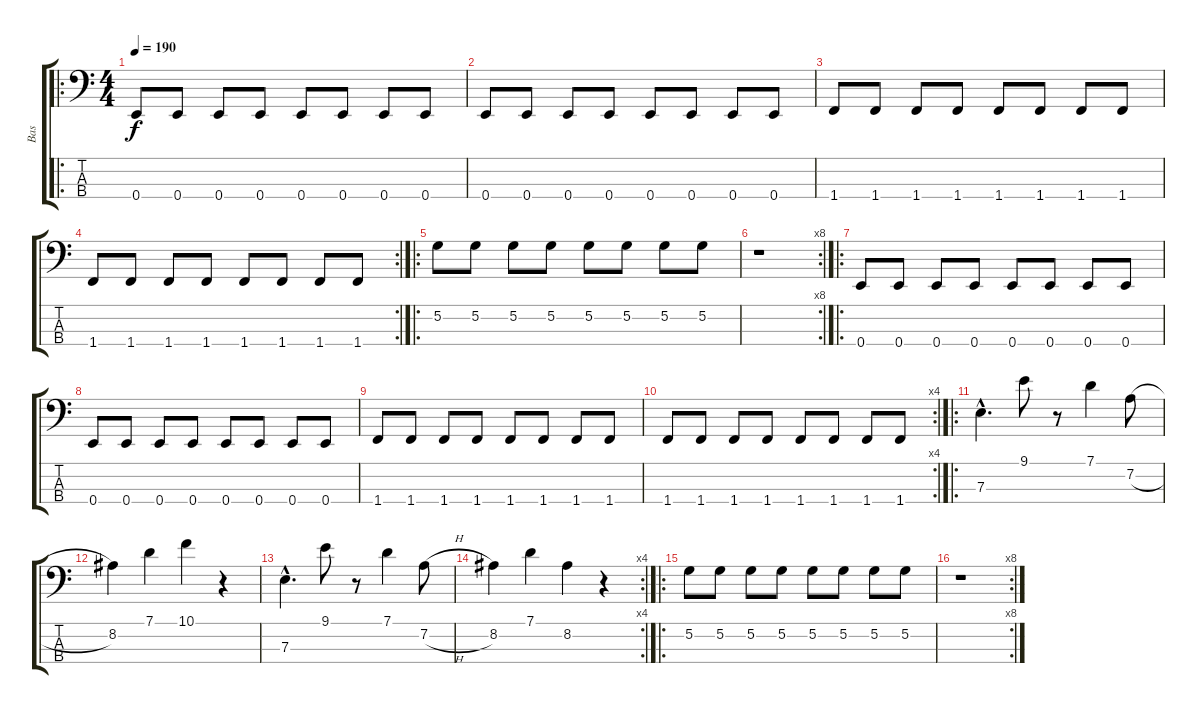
\track ("Bas" "Bas") {instrument electricbasspick}
\staff {score tabs}
\tuning (G2 D2 A1 E1) {hide}
\ro
\ts (4 4)
\tempo 190
\clef f4
\ks c
0.4.8{dy f} 0.4.8 0.4.8 0.4.8 0.4.8 0.4.8 0.4.8 0.4.8 |
0.4.8 0.4.8 0.4.8 0.4.8 0.4.8 0.4.8 0.4.8 0.4.8 |
1.4.8 1.4.8 1.4.8 1.4.8 1.4.8 1.4.8 1.4.8 1.4.8 |
\rc 2
1.4.8 1.4.8 1.4.8 1.4.8 1.4.8 1.4.8 1.4.8 1.4.8 |
\ro
5.2.8 5.2.8 5.2.8 5.2.8 5.2.8 5.2.8 5.2.8 5.2.8 |
\rc 8
r.1 |
\ro
0.4.8 0.4.8 0.4.8 0.4.8 0.4.8 0.4.8 0.4.8 0.4.8 |
0.4.8 0.4.8 0.4.8 0.4.8 0.4.8 0.4.8 0.4.8 0.4.8 |
1.4.8 1.4.8 1.4.8 1.4.8 1.4.8 1.4.8 1.4.8 1.4.8 |
\rc 4
1.4.8 1.4.8 1.4.8 1.4.8 1.4.8 1.4.8 1.4.8 1.4.8 |
\ro
7.3{hac}.4{d} 9.1.8 r.8 7.1.4 7.2{h}.8 |
8.2.4 7.1.4 10.1.4 r.4 |
7.3{hac}.4{d} 9.1.8 r.8 7.1.4 7.2{h}.8 |
\rc 4
8.2.4 7.1.4 8.2.4 r.4 |
\ro
5.2.8 5.2.8 5.2.8 5.2.8 5.2.8 5.2.8 5.2.8 5.2.8 |
\rc 8
r.1
